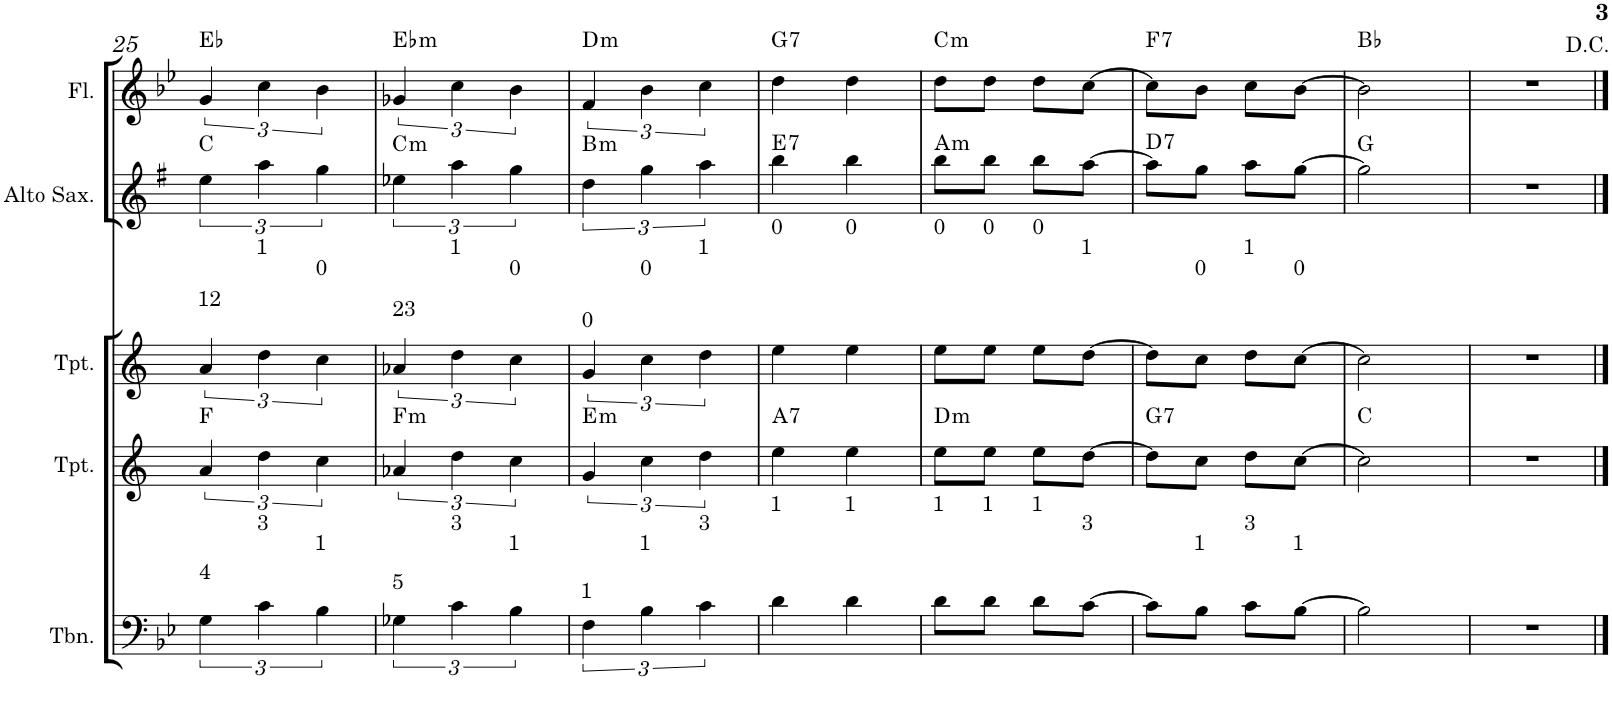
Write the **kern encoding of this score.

**kern	**kern	**harte	**kern	**kern	**harte	**kern	**harte
*part5	*part4	*part4	*part3	*part2	*part2	*part1	*part1
*staff5	*staff4	*	*staff3	*staff2	*	*staff1	*
*I"C clavF	*I"Bb	*	*I"Bb - Pirata	*I"Eb	*	*I"C clavG	*
!!LO:PB:g=z
*clefF4	*clefG2	*	*clefG2	*clefG2	*	*clefG2	*
*	*Trd1c2	*	*Trd1c2	*Trd5c9	*	*	*
*k[b-e-]	*k[]	*	*k[]	*k[f#]	*	*k[b-e-]	*
*B-:	*	*	*	*G:	*	*B-:	*
*M2/4	*M2/4	*	*M2/4	*M2/4	*	*M2/4	*
=25	=25	=25	=25	=25	=25	=25	=25
!	!	!	!LO:TX:a:t=12	!	!	!	!
!LO:TX:a:t=4	!	!	!	!	!	!	!
6G\	6a/	F:maj	6a/	6ee\	C:maj	6g/	Eb:maj
!	!	!	!LO:TX:a:t=1	!	!	!	!
!LO:TX:a:t=3	!	!	!	!	!	!	!
6c\	6dd\	.	6dd\	6aa\	.	6cc\	.
!	!	!	!LO:TX:a:t=0	!	!	!	!
!LO:TX:a:t=1	!	!	!	!	!	!	!
6B-\	6cc\	.	6cc\	6gg\	.	6b-\	.
=26	=26	=26	=26	=26	=26	=26	=26
!	!	!	!LO:TX:a:t=23	!	!	!	!
!LO:TX:a:t=5	!	!LO:H:kt=m	!	!	!LO:H:kt=m	!	!LO:H:kt=m
6G-X\	6a-X/	F:min	6a-X/	6ee-X\	C:min	6g-X/	Eb:min
!	!	!	!LO:TX:a:t=1	!	!	!	!
!LO:TX:a:t=3	!	!	!	!	!	!	!
6c\	6dd\	.	6dd\	6aa\	.	6cc\	.
!	!	!	!LO:TX:a:t=0	!	!	!	!
!LO:TX:a:t=1	!	!	!	!	!	!	!
6B-\	6cc\	.	6cc\	6gg\	.	6b-\	.
=27	=27	=27	=27	=27	=27	=27	=27
!	!	!	!LO:TX:a:t=0	!	!	!	!
!LO:TX:a:t=1	!	!LO:H:kt=m	!	!	!LO:H:kt=m	!	!LO:H:kt=m
6F\	6g/	E:min	6g/	6dd\	B:min	6f/	D:min
!	!	!	!LO:TX:a:t=0	!	!	!	!
!LO:TX:a:t=1	!	!	!	!	!	!	!
6B-\	6cc\	.	6cc\	6gg\	.	6b-\	.
!	!	!	!LO:TX:a:t=1	!	!	!	!
!LO:TX:a:t=3	!	!	!	!	!	!	!
6c\	6dd\	.	6dd\	6aa\	.	6cc\	.
=28	=28	=28	=28	=28	=28	=28	=28
!	!	!	!LO:TX:a:t=0	!	!	!	!
!LO:TX:a:t=1	!	!LO:H:kt=7	!	!	!LO:H:kt=7	!	!LO:H:kt=7
4d\	4ee\	A:7	4ee\	4bb\	E:7	4dd\	G:7
!	!	!	!LO:TX:a:t=0	!	!	!	!
!LO:TX:a:t=1	!	!	!	!	!	!	!
4d\	4ee\	.	4ee\	4bb\	.	4dd\	.
=29	=29	=29	=29	=29	=29	=29	=29
!	!	!	!LO:TX:a:t=0	!	!	!	!
!LO:TX:a:t=1	!	!LO:H:kt=m	!	!	!LO:H:kt=m	!	!LO:H:kt=m
8d\L	8ee\L	D:min	8ee\L	8bb\L	A:min	8dd\L	C:min
!	!	!	!LO:TX:a:t=0	!	!	!	!
!LO:TX:a:t=1	!	!	!	!	!	!	!
8d\J	8ee\J	.	8ee\J	8bb\J	.	8dd\J	.
!	!	!	!LO:TX:a:t=0	!	!	!	!
!LO:TX:a:t=1	!	!	!	!	!	!	!
8d\L	8ee\L	.	8ee\L	8bb\L	.	8dd\L	.
!	!	!	!LO:TX:a:t=1	!	!	!	!
!LO:TX:a:t=3	!	!	!	!	!	!	!
[>8c\J	[>8dd\J	.	[>8dd\J	[>8aa\J	.	[>8cc\J	.
=30	=30	=30	=30	=30	=30	=30	=30
!	!	!LO:H:kt=7	!	!	!LO:H:kt=7	!	!LO:H:kt=7
8c\L]	8dd\L]	G:7	8dd\L]	8aa\L]	D:7	8cc\L]	F:7
!	!	!	!LO:TX:a:t=0	!	!	!	!
!LO:TX:a:t=1	!	!	!	!	!	!	!
8B-\J	8cc\J	.	8cc\J	8gg\J	.	8b-\J	.
!	!	!	!LO:TX:a:t=1	!	!	!	!
!LO:TX:a:t=3	!	!	!	!	!	!	!
8c\L	8dd\L	.	8dd\L	8aa\L	.	8cc\L	.
!	!	!	!LO:TX:a:t=0	!	!	!	!
!LO:TX:a:t=1	!	!	!	!	!	!	!
[>8B-\J	[>8cc\J	.	[>8cc\J	[>8gg\J	.	[>8b-\J	.
=31	=31	=31	=31	=31	=31	=31	=31
2B-\]	2cc\]	C:maj	2cc\]	2gg\]	G:maj	2b-\]	Bb:maj
=32	=32	=32	=32	=32	=32	=32	=32
2r	2r	.	2r	2r	.	2r	.
==	==	==	==	==	==	==	==
*-	*-	*-	*-	*-	*-	*-	*-
